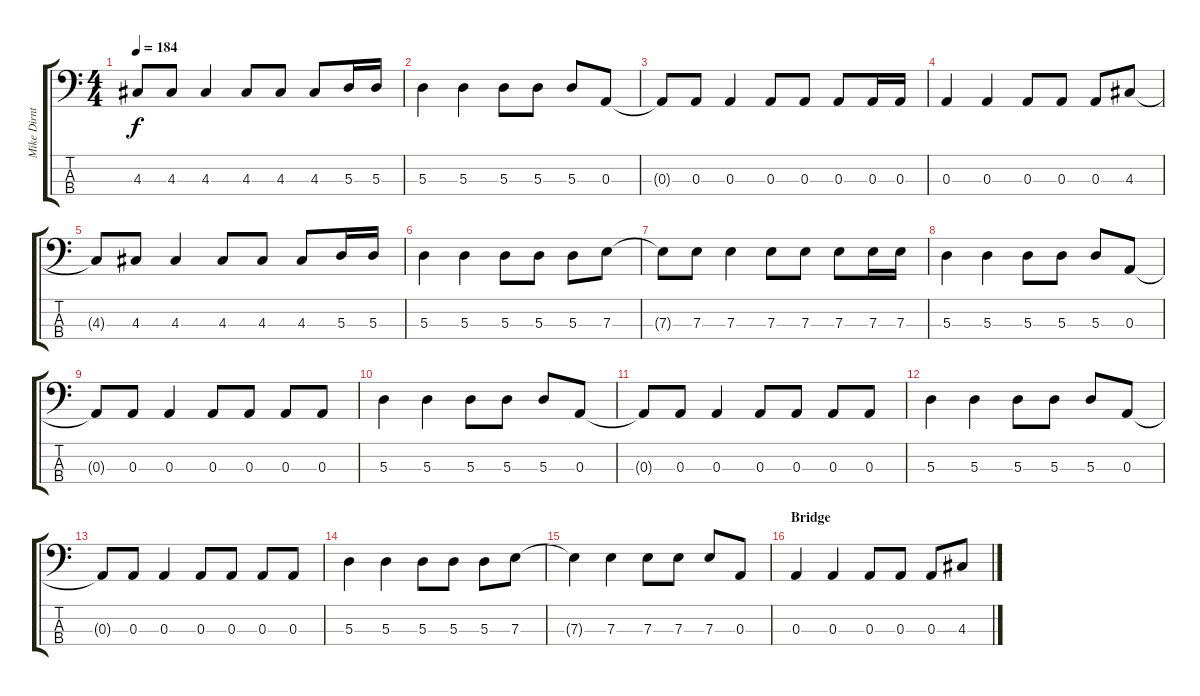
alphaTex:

\track ("Mike Dirnt (Bass)" "Mike Dirnt") {instrument electricbasspick}
\staff {score tabs}
\tuning (G2 D2 A1 E1) {hide}
\ts (4 4)
\tempo 184
\clef f4
\ks c
4.3{t}.8{dy f} 4.3.8 4.3.4 4.3.8 4.3.8 4.3.8 5.3.16 5.3.16 |
5.3.4 5.3.4 5.3.8 5.3.8 5.3.8 0.3.8 |
0.3{t}.8 0.3.8 0.3.4 0.3.8 0.3.8 0.3.8 0.3.16 0.3.16 |
0.3.4 0.3.4 0.3.8 0.3.8 0.3.8 4.3.8 |
4.3{t}.8 4.3.8 4.3.4 4.3.8 4.3.8 4.3.8 5.3.16 5.3.16 |
5.3.4 5.3.4 5.3.8 5.3.8 5.3.8 7.3.8 |
7.3{t}.8 7.3.8 7.3.4 7.3.8 7.3.8 7.3.8 7.3.16 7.3.16 |
5.3.4 5.3.4 5.3.8 5.3.8 5.3.8 0.3.8 |
0.3{t}.8 0.3.8 0.3.4 0.3.8 0.3.8 0.3.8 0.3.8 |
5.3.4 5.3.4 5.3.8 5.3.8 5.3.8 0.3.8 |
0.3{t}.8 0.3.8 0.3.4 0.3.8 0.3.8 0.3.8 0.3.8 |
5.3.4 5.3.4 5.3.8 5.3.8 5.3.8 0.3.8 |
0.3{t}.8 0.3.8 0.3.4 0.3.8 0.3.8 0.3.8 0.3.8 |
5.3.4 5.3.4 5.3.8 5.3.8 5.3.8 7.3.8 |
7.3{t}.4 7.3.4 7.3.8 7.3.8 7.3.8 0.3.8 |
\section ("" "Bridge")
0.3.4 0.3.4 0.3.8 0.3.8 0.3.8 4.3.8
